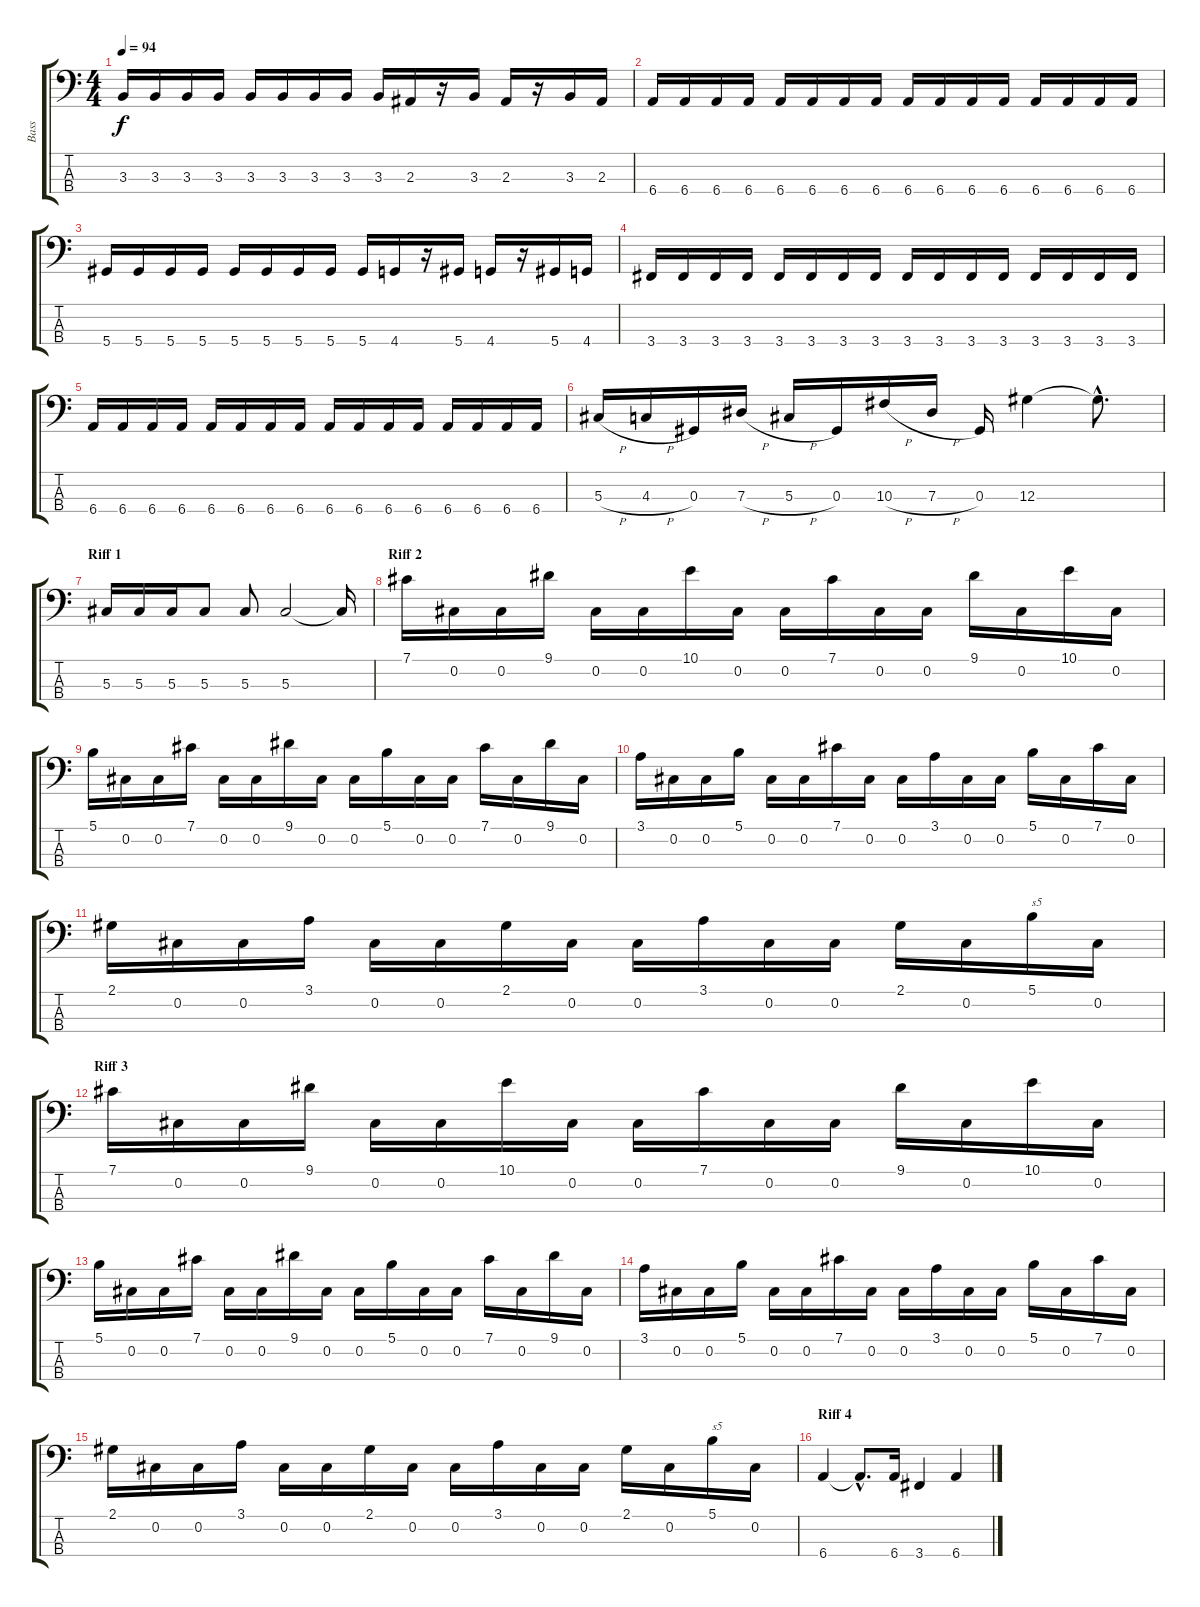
\track ("Bass" "Bass") {instrument electricbassfinger}
\staff {score tabs}
\tuning (Gb2 Db2 Ab1 Eb1) {hide}
\ts (4 4)
\tempo 94
\clef f4
\ks c
3.3.16{dy f} 3.3.16 3.3.16 3.3.16 3.3.16 3.3.16 3.3.16 3.3.16 3.3.16 2.3.16 r.16 3.3.16 2.3.16 r.16 3.3.16 2.3.16 |
6.4.16 6.4.16 6.4.16 6.4.16 6.4.16 6.4.16 6.4.16 6.4.16 6.4.16 6.4.16 6.4.16 6.4.16 6.4.16 6.4.16 6.4.16 6.4.16 |
5.4.16 5.4.16 5.4.16 5.4.16 5.4.16 5.4.16 5.4.16 5.4.16 5.4.16 4.4.16 r.16 5.4.16 4.4.16 r.16 5.4.16 4.4.16 |
3.4.16 3.4.16 3.4.16 3.4.16 3.4.16 3.4.16 3.4.16 3.4.16 3.4.16 3.4.16 3.4.16 3.4.16 3.4.16 3.4.16 3.4.16 3.4.16 |
6.4.16 6.4.16 6.4.16 6.4.16 6.4.16 6.4.16 6.4.16 6.4.16 6.4.16 6.4.16 6.4.16 6.4.16 6.4.16 6.4.16 6.4.16 6.4.16 |
5.3{h}.16 4.3{h}.16 0.3.16 7.3{h}.16 5.3{h}.16 0.3.16 10.3{h}.16 7.3{h}.16 0.3.16 12.3.4 12.3{hac t}.8{d} |
\section ("" "Riff 1")
5.3.16 5.3.16 5.3.16 5.3.8 5.3.8 5.3.2 5.3{t}.16 |
\section ("" "Riff 2")
7.1.16 0.2.16 0.2.16 9.1.16 0.2.16 0.2.16 10.1.16 0.2.16 0.2.16 7.1.16 0.2.16 0.2.16 9.1.16 0.2.16 10.1.16 0.2.16 |
5.1.16 0.2.16 0.2.16 7.1.16 0.2.16 0.2.16 9.1.16 0.2.16 0.2.16 5.1.16 0.2.16 0.2.16 7.1.16 0.2.16 9.1.16 0.2.16 |
3.1.16 0.2.16 0.2.16 5.1.16 0.2.16 0.2.16 7.1.16 0.2.16 0.2.16 3.1.16 0.2.16 0.2.16 5.1.16 0.2.16 7.1.16 0.2.16 |
2.1.16 0.2.16 0.2.16 3.1.16 0.2.16 0.2.16 2.1.16 0.2.16 0.2.16 3.1.16 0.2.16 0.2.16 2.1.16 0.2.16 5.1.16{txt "s5"} 0.2.16 |
\section ("" "Riff 3")
7.1.16 0.2.16 0.2.16 9.1.16 0.2.16 0.2.16 10.1.16 0.2.16 0.2.16 7.1.16 0.2.16 0.2.16 9.1.16 0.2.16 10.1.16 0.2.16 |
5.1.16 0.2.16 0.2.16 7.1.16 0.2.16 0.2.16 9.1.16 0.2.16 0.2.16 5.1.16 0.2.16 0.2.16 7.1.16 0.2.16 9.1.16 0.2.16 |
3.1.16 0.2.16 0.2.16 5.1.16 0.2.16 0.2.16 7.1.16 0.2.16 0.2.16 3.1.16 0.2.16 0.2.16 5.1.16 0.2.16 7.1.16 0.2.16 |
2.1.16 0.2.16 0.2.16 3.1.16 0.2.16 0.2.16 2.1.16 0.2.16 0.2.16 3.1.16 0.2.16 0.2.16 2.1.16 0.2.16 5.1.16{txt "s5"} 0.2.16 |
\section ("" "Riff 4")
6.4.4 6.4{hac t}.8{d} 6.4.16 3.4.4 6.4.4
